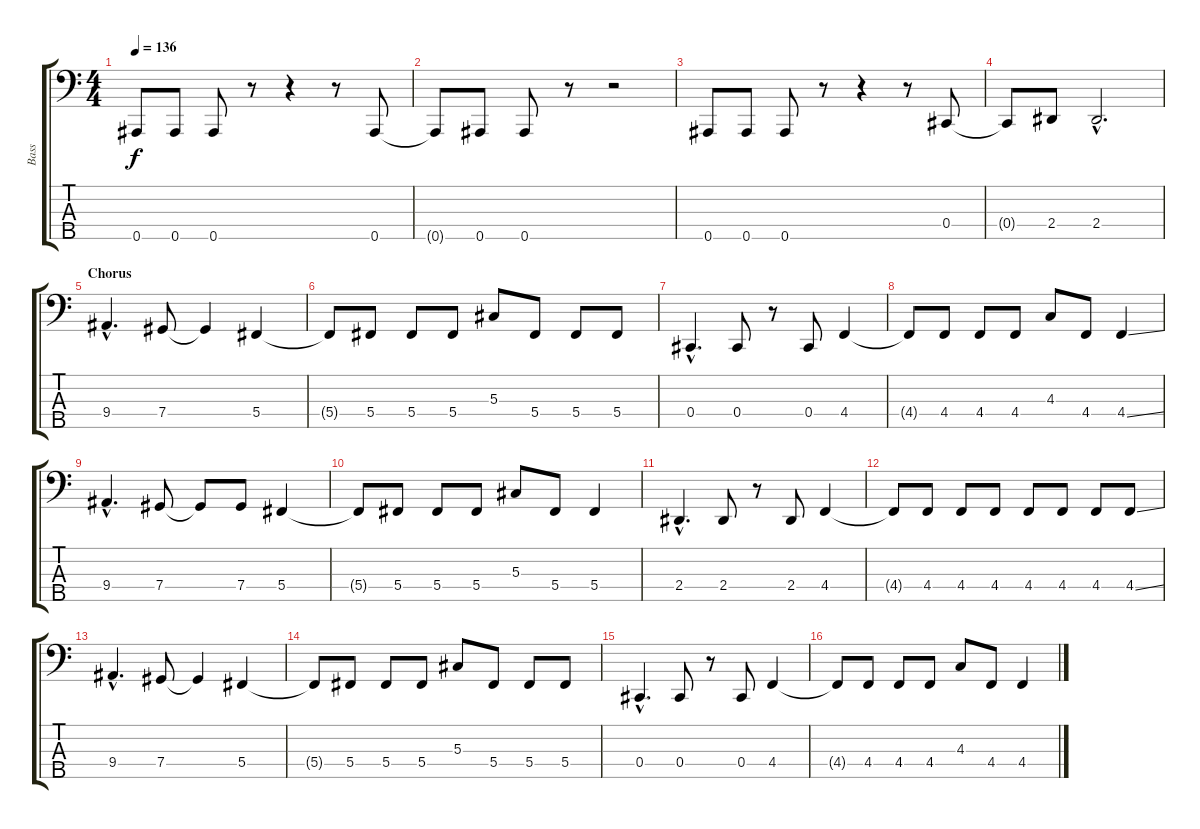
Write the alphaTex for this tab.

\track ("Bass" "Bass") {instrument slapbass1}
\staff {score tabs}
\tuning (Gb2 Db2 Ab1 Db1 Bb0) {hide}
\ts (4 4)
\tempo 136
\clef f4
\ks c
0.5.8{dy f} 0.5.8 0.5.8 r.8 r.4 r.8 0.5.8 |
0.5{t}.8 0.5.8 0.5.8 r.8 r.2 |
0.5.8 0.5.8 0.5.8 r.8 r.4 r.8 0.4.8 |
0.4{t}.8 2.4.8 2.4{hac}.2{d} |
\section ("" "Chorus")
9.4{hac}.4{d} 7.4.8 7.4{t}.4 5.4.4 |
5.4{t}.8 5.4.8 5.4.8 5.4.8 5.3.8 5.4.8 5.4.8 5.4.8 |
0.4{hac}.4{d} 0.4.8 r.8 0.4.8 4.4.4 |
4.4{t}.8 4.4.8 4.4.8 4.4.8 4.3.8 4.4.8 4.4{ss}.4 |
9.4{hac}.4{d} 7.4.8 7.4{t}.8 7.4.8 5.4.4 |
5.4{t}.8 5.4.8 5.4.8 5.4.8 5.3.8 5.4.8 5.4.4 |
2.4{hac}.4{d} 2.4.8 r.8 2.4.8 4.4.4 |
4.4{t}.8 4.4.8 4.4.8 4.4.8 4.4.8 4.4.8 4.4.8 4.4{ss}.8 |
9.4{hac}.4{d} 7.4.8 7.4{t}.4 5.4.4 |
5.4{t}.8 5.4.8 5.4.8 5.4.8 5.3.8 5.4.8 5.4.8 5.4.8 |
0.4{hac}.4{d} 0.4.8 r.8 0.4.8 4.4.4 |
4.4{t}.8 4.4.8 4.4.8 4.4.8 4.3.8 4.4.8 4.4{ss}.4
